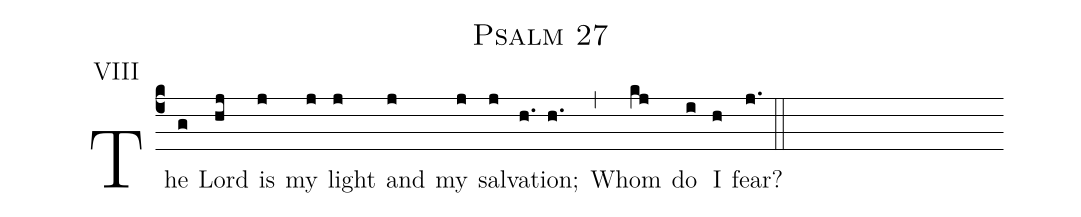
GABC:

name: Psalm 27;
annotation: VIII;
%%
(c4)
The(g) Lord(hj) is(j) my(j) light(j) and(j) my(j) sal(j)va(h.)tion;(h.) (,) Whom(kj) do(i) I(h) fear?(j.) (::)
